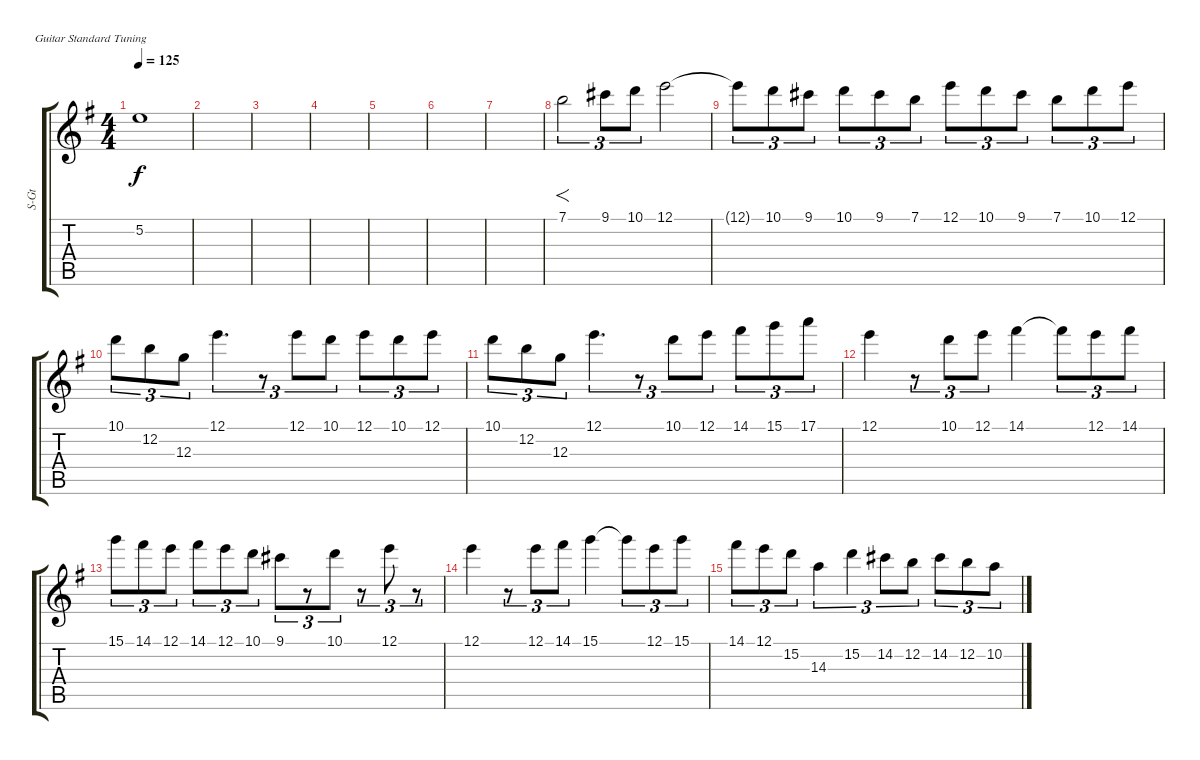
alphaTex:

\defaultSystemsLayout 4
\bracketExtendMode groupsimilarinstruments
\otherSystemsTrackNameOrientation horizontal
\track ("Lead string 01" "S-Gt") {instrument acousticguitarsteel}
\staff {score tabs}
\tuning (E4 B3 G3 D3 A2 E2)
\ts (4 4)
\tempo 125
\clef g2
\ks g
5.2{t acc forcenatural}.1{dy f beam Down} |
|
|
|
|
|
|
7.1{acc forcenatural}.2{f tu (3 2) beam Down} 9.1{acc #}.8{tu (3 2) beam Down} 10.1{acc forcenatural}.8{tu (3 2) beam Down} 12.1{acc forcenatural}.2{beam Down} |
12.1{t acc forcenatural}.8{tu (3 2) beam Down} 10.1{acc forcenatural}.8{tu (3 2) beam Down} 9.1{acc #}.8{tu (3 2) beam Down} 10.1{acc forcenatural}.8{tu (3 2) beam Down} 9.1{acc #}.8{tu (3 2) beam Down} 7.1{acc forcenatural}.8{tu (3 2) beam Down} 12.1{acc forcenatural}.8{tu (3 2) beam Down} 10.1{acc forcenatural}.8{tu (3 2) beam Down} 9.1{acc #}.8{tu (3 2) beam Down} 7.1{acc forcenatural}.8{tu (3 2) beam Down} 10.1{acc forcenatural}.8{tu (3 2) beam Down} 12.1{acc forcenatural}.8{tu (3 2) beam Down} |
10.1{acc forcenatural}.8{tu (3 2) beam Down} 12.2{acc forcenatural}.8{tu (3 2) beam Down} 12.3{acc forcenatural}.8{tu (3 2) beam Down} 12.1{acc forcenatural}.4{d tu (3 2) beam Down} r.8{tu (3 2) beam Down} 12.1{acc forcenatural}.8{tu (3 2) beam Down} 10.1{acc forcenatural}.8{tu (3 2) beam Down} 12.1{acc forcenatural}.8{tu (3 2) beam Down} 10.1{acc forcenatural}.8{tu (3 2) beam Down} 12.1{acc forcenatural}.8{tu (3 2) beam Down} |
10.1{acc forcenatural}.8{tu (3 2) beam Down} 12.2{acc forcenatural}.8{tu (3 2) beam Down} 12.3{acc forcenatural}.8{tu (3 2) beam Down} 12.1{acc forcenatural}.4{d tu (3 2) beam Down} r.8{tu (3 2) beam Down} 10.1{acc forcenatural}.8{tu (3 2) beam Down} 12.1{acc forcenatural}.8{tu (3 2) beam Down} 14.1{acc #}.8{tu (3 2) beam Down} 15.1{acc forcenatural}.8{tu (3 2) beam Down} 17.1{acc forcenatural}.8{tu (3 2) beam Down} |
12.1{acc forcenatural}.4{beam Down} r.8{tu (3 2) beam Down} 10.1{acc forcenatural}.8{tu (3 2) beam Down} 12.1{acc forcenatural}.8{tu (3 2) beam Down} 14.1{acc #}.4{beam Down} 14.1{t acc #}.8{tu (3 2) beam Down} 12.1{acc forcenatural}.8{tu (3 2) beam Down} 14.1{acc #}.8{tu (3 2) beam Down} |
15.1{acc forcenatural}.8{tu (3 2) beam Down} 14.1{acc #}.8{tu (3 2) beam Down} 12.1{acc forcenatural}.8{tu (3 2) beam Down} 14.1{acc #}.8{tu (3 2) beam Down} 12.1{acc forcenatural}.8{tu (3 2) beam Down} 10.1{acc forcenatural}.8{tu (3 2) beam Down} 9.1{acc #}.8{tu (3 2) beam Down} r.8{tu (3 2) beam Down} 10.1{acc forcenatural}.8{tu (3 2) beam Down} r.8{tu (3 2) beam Down} 12.1{acc forcenatural}.8{tu (3 2) beam Down} r.8{tu (3 2) beam Down} |
12.1{acc forcenatural}.4{beam Down} r.8{tu (3 2) beam Down} 12.1{acc forcenatural}.8{tu (3 2) beam Down} 14.1{acc #}.8{tu (3 2) beam Down} 15.1{acc forcenatural}.4{beam Down} 15.1{t acc forcenatural}.8{tu (3 2) beam Down} 12.1{acc forcenatural}.8{tu (3 2) beam Down} 15.1{acc forcenatural}.8{tu (3 2) beam Down} |
14.1{acc #}.8{tu (3 2) beam Down} 12.1{acc forcenatural}.8{tu (3 2) beam Down} 15.2{acc forcenatural}.8{tu (3 2) beam Down} 14.3{acc forcenatural}.4{tu (3 2) beam Down} 15.2{acc forcenatural}.4{tu (3 2) beam Down} 14.2{acc #}.8{tu (3 2) beam Down} 12.2{acc forcenatural}.8{tu (3 2) beam Down} 14.2{acc #}.8{tu (3 2) beam Down} 12.2{acc forcenatural}.8{tu (3 2) beam Down} 10.2{acc forcenatural}.8{tu (3 2) beam Down}
